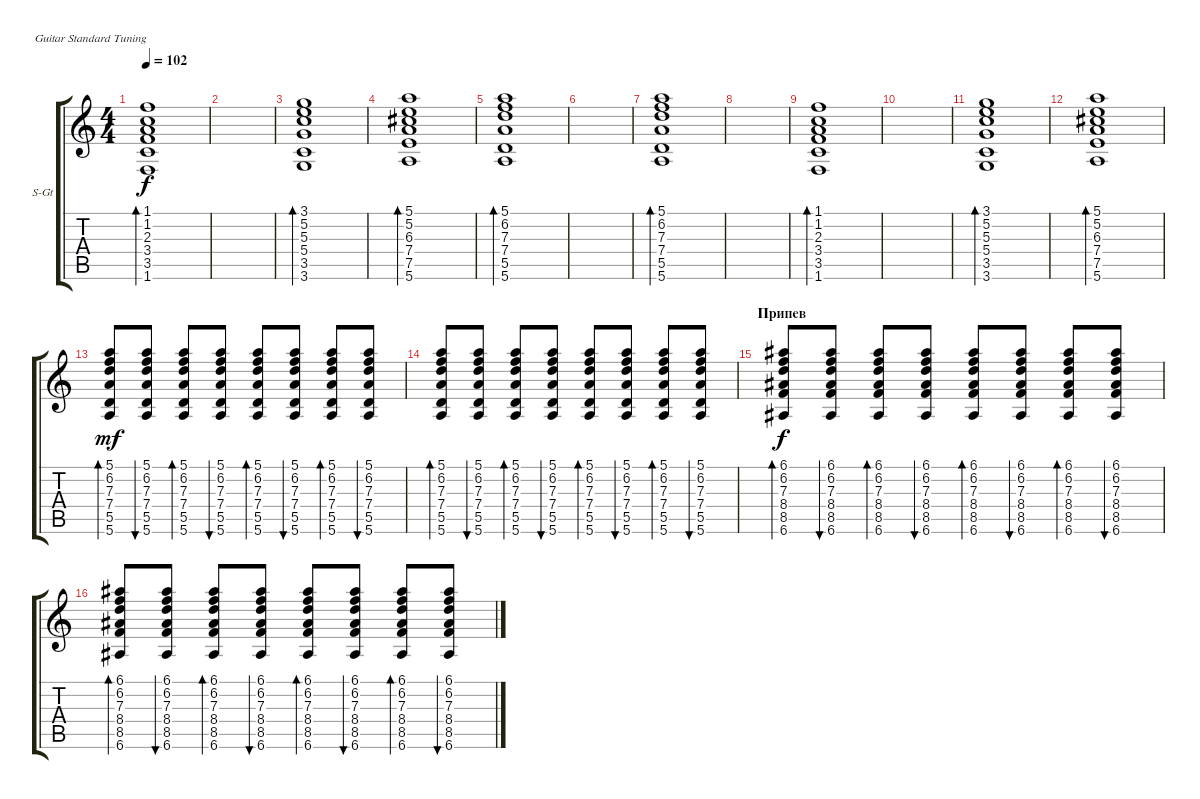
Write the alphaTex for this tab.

\defaultSystemsLayout 4
\bracketExtendMode groupsimilarinstruments
\firstSystemTrackNameOrientation horizontal
\otherSystemsTrackNameOrientation horizontal
\track ("В. Бутусов (гитара)" "S-Gt") {instrument acousticguitarsteel}
\staff {score tabs}
\tuning (E4 B3 G3 D3 A2 E2)
\ts (4 4)
\tempo 102
\clef g2
\ks c
(1.1 1.2 2.3 3.4 3.5 1.6).1{bd 51 dy f} |
|
(3.1 5.2 5.3 5.4 3.5 3.6).1{bd 51} |
(5.1 5.2 6.3 7.4 7.5 5.6).1{bd 51} |
(5.1 6.2 7.3 7.4 5.5 5.6).1{bd 51} |
|
(5.1 6.2 7.3 7.4 5.5 5.6).1{bd 51} |
|
(1.1 1.2 2.3 3.4 3.5 1.6).1{bd 51} |
|
(3.1 5.2 5.3 5.4 3.5 3.6).1{bd 51} |
(5.1 5.2 6.3 7.4 7.5 5.6).1{bd 51} |
(5.1 6.2 7.3 7.4 5.5 5.6).8{bd 51 dy mf} (5.1 6.2 7.3 7.4 5.5 5.6).8{bu 51} (5.1 6.2 7.3 7.4 5.5 5.6).8{bd 51} (5.1 6.2 7.3 7.4 5.5 5.6).8{bu 51} (5.1 6.2 7.3 7.4 5.5 5.6).8{bd 51} (5.1 6.2 7.3 7.4 5.5 5.6).8{bu 51} (5.1 6.2 7.3 7.4 5.5 5.6).8{bd 51} (5.1 6.2 7.3 7.4 5.5 5.6).8{bu 51} |
(5.1 6.2 7.3 7.4 5.5 5.6).8{bd 51} (5.1 6.2 7.3 7.4 5.5 5.6).8{bu 51} (5.1 6.2 7.3 7.4 5.5 5.6).8{bd 51} (5.1 6.2 7.3 7.4 5.5 5.6).8{bu 51} (5.1 6.2 7.3 7.4 5.5 5.6).8{bd 51} (5.1 6.2 7.3 7.4 5.5 5.6).8{bu 51} (5.1 6.2 7.3 7.4 5.5 5.6).8{bd 51} (5.1 6.2 7.3 7.4 5.5 5.6).8{bu 51} |
\section ("" "Припев")
(6.6 8.5 8.4 7.3 6.2 6.1).8{bd 30 dy f} (6.6 8.5 8.4 7.3 6.2 6.1).8{bu 30} (6.6 8.5 8.4 7.3 6.2 6.1).8{bd 30} (6.6 8.5 8.4 7.3 6.2 6.1).8{bu 30} (6.6 8.5 8.4 7.3 6.2 6.1).8{bd 30} (6.6 8.5 8.4 7.3 6.2 6.1).8{bu 30} (6.6 8.5 8.4 7.3 6.2 6.1).8{bd 30} (6.6 8.5 8.4 7.3 6.2 6.1).8{bu 30} |
(6.6 8.5 8.4 7.3 6.2 6.1).8{bd 30} (6.6 8.5 8.4 7.3 6.2 6.1).8{bu 30} (6.6 8.5 8.4 7.3 6.2 6.1).8{bd 30} (6.6 8.5 8.4 7.3 6.2 6.1).8{bu 30} (6.6 8.5 8.4 7.3 6.2 6.1).8{bd 30} (6.6 8.5 8.4 7.3 6.2 6.1).8{bu 30} (6.6 8.5 8.4 7.3 6.2 6.1).8{bd 30} (6.6 8.5 8.4 7.3 6.2 6.1).8{bu 30}
